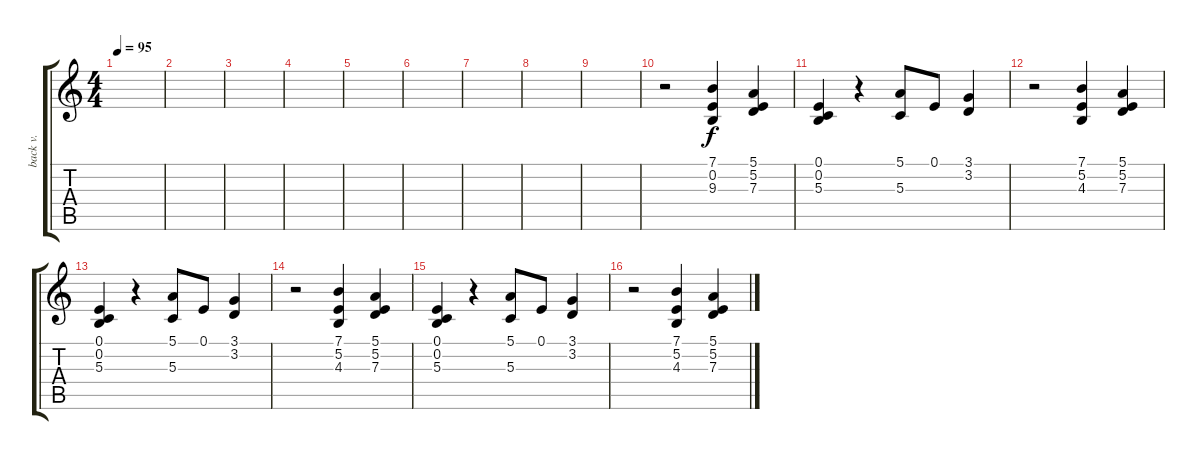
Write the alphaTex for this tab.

\track ("back v." "back v.") {instrument choiraahs}
\staff {score tabs}
\tuning (E4 B3 G3 D3 A2 E2) {hide}
\ts (4 4)
\tempo 95
\clef g2
\ks c
|
|
|
|
|
|
|
|
|
r.2 (7.1 0.2 9.3).4 (5.1 5.2 7.3).4 |
(0.1 0.2 5.3).4 r.4 (5.1 5.3).8 0.1.8 (3.1 3.2).4 |
r.2 (7.1 5.2 4.3).4 (5.1 5.2 7.3).4 |
(0.1 0.2 5.3).4 r.4 (5.1 5.3).8 0.1.8 (3.1 3.2).4 |
r.2 (7.1 5.2 4.3).4 (5.1 5.2 7.3).4 |
(0.1 0.2 5.3).4 r.4 (5.1 5.3).8 0.1.8 (3.1 3.2).4 |
r.2 (7.1 5.2 4.3).4 (5.1 5.2 7.3).4
